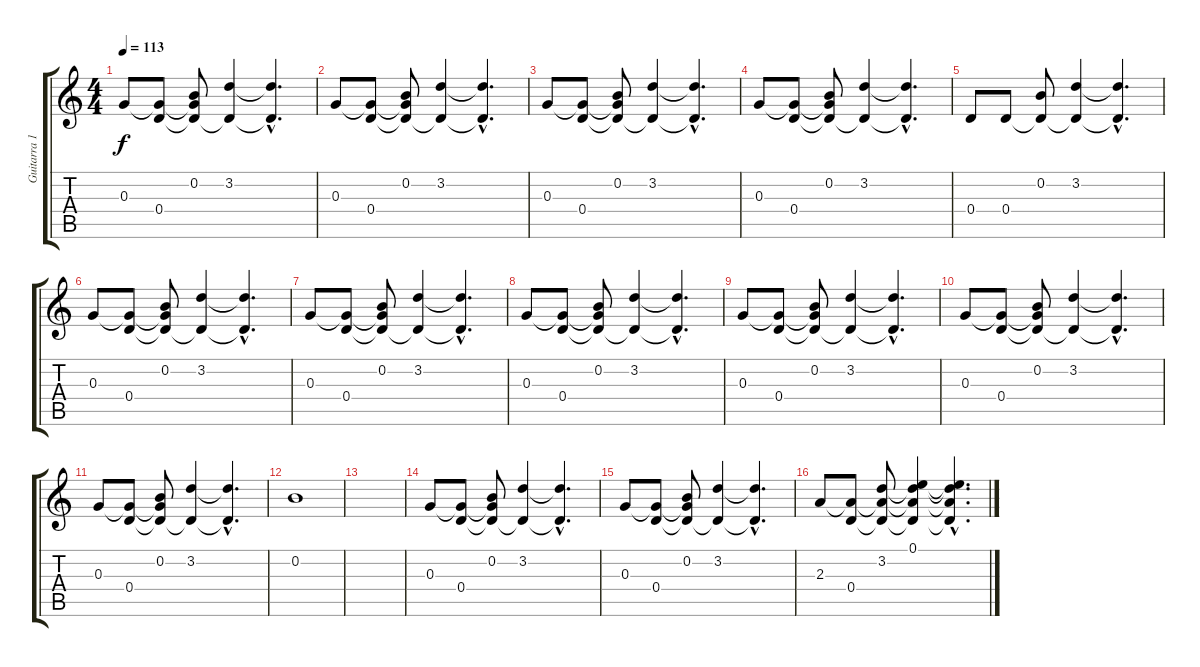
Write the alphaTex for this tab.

\track ("Guitarra 1" "Guitarra 1") {instrument electricguitarclean}
\staff {score tabs}
\tuning (E4 B3 G3 D3 A2 E2) {hide}
\ts (4 4)
\tempo 113
\clef g2
\ks c
0.3.8{dy f} (0.3{t} 0.4).8 (0.2 0.3{t} 0.4{t}).8 (3.2 0.4{t}).4 (3.2{hac t} 0.4{hac t}).4{d} |
0.3.8 (0.3{t} 0.4).8 (0.2 0.3{t} 0.4{t}).8 (3.2 0.4{t}).4 (3.2{hac t} 0.4{hac t}).4{d} |
0.3.8 (0.3{t} 0.4).8 (0.2 0.3{t} 0.4{t}).8 (3.2 0.4{t}).4 (3.2{hac t} 0.4{hac t}).4{d} |
0.3.8 (0.3{t} 0.4).8 (0.2 0.3{t} 0.4{t}).8 (3.2 0.4{t}).4 (3.2{hac t} 0.4{hac t}).4{d} |
0.4.8 0.4.8 (0.2 0.4{t}).8 (3.2 0.4{t}).4 (3.2{hac t} 0.4{hac t}).4{d} |
0.3.8 (0.3{t} 0.4).8 (0.2 0.3{t} 0.4{t}).8 (3.2 0.4{t}).4 (3.2{hac t} 0.4{hac t}).4{d} |
0.3.8 (0.3{t} 0.4).8 (0.2 0.3{t} 0.4{t}).8 (3.2 0.4{t}).4 (3.2{hac t} 0.4{hac t}).4{d} |
0.3.8 (0.3{t} 0.4).8 (0.2 0.3{t} 0.4{t}).8 (3.2 0.4{t}).4 (3.2{hac t} 0.4{hac t}).4{d} |
0.3.8 (0.3{t} 0.4).8 (0.2 0.3{t} 0.4{t}).8 (3.2 0.4{t}).4 (3.2{hac t} 0.4{hac t}).4{d} |
0.3.8 (0.3{t} 0.4).8 (0.2 0.3{t} 0.4{t}).8 (3.2 0.4{t}).4 (3.2{hac t} 0.4{hac t}).4{d} |
0.3.8 (0.3{t} 0.4).8 (0.2 0.3{t} 0.4{t}).8 (3.2 0.4{t}).4 (3.2{hac t} 0.4{hac t}).4{d} |
0.2.1 |
|
0.3.8 (0.3{t} 0.4).8 (0.2 0.3{t} 0.4{t}).8 (3.2 0.4{t}).4 (3.2{hac t} 0.4{hac t}).4{d} |
0.3.8 (0.3{t} 0.4).8 (0.2 0.3{t} 0.4{t}).8 (3.2 0.4{t}).4 (3.2{hac t} 0.4{hac t}).4{d} |
2.3.8 (2.3{t} 0.4).8 (3.2 2.3{t} 0.4{t}).8 (0.1 3.2{t} 2.3{t} 0.4{t}).4 (0.1{hac t} 3.2{hac t} 2.3{hac t} 0.4{hac t}).4{d}
